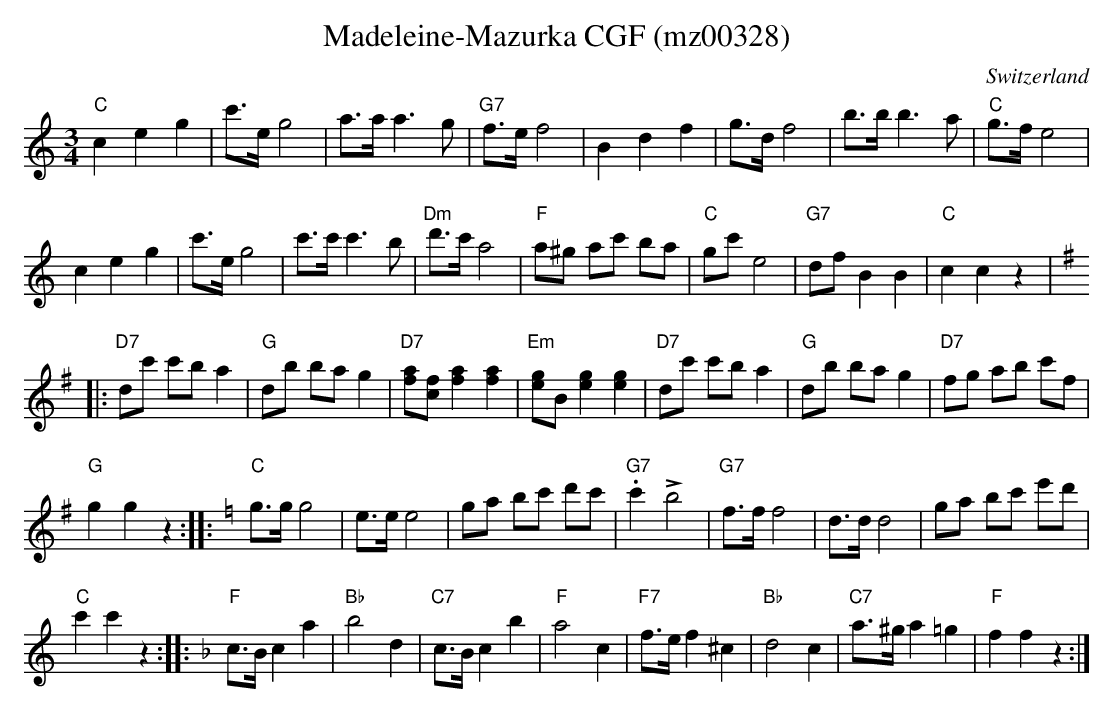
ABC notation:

X:1
T:Madeleine-Mazurka CGF (mz00328)
M:3/4
L:1/8
O:Switzerland
K:C major
"C"c2e2g2 | c'>eg4 | a>aa3g | "G7"f>ef4 | B2d2f2 | g>df4 | b>bb3a | "C"g>fe4 |
c2e2g2 | c'>eg4 | c'>c'c'3b | "Dm"d'>c'a4 | "F"a^g ac' ba | "C"gc'e4 | "G7"dfB2B2 | "C"c2c2z2 |: [K:G]
"D7"dc' c'ba2 | "G"db bag2 | "D7"[fa][cf] [fa]2 [fa]2 | "Em"[eg]B [eg]2 [eg]2 | "D7"dc' c'ba2 | "G"db bag2 | \
"D7"fg ab c'f |
 "G"g2g2z2 :: [K:C] "C"g>gg4 | e>ee4 | ga bc' d'c' | "G7".c'2 !>!b4 | \
"G7"f>f f4 | d>dd4 | ga bc' e'd' |
 "C"c'2c'2z2 :: [K:F] "F"c>B c2a2 | "Bb"b4d2 | \
"C7"c>Bc2b2 | "F"a4c2 | "F7"f>ef2^c2 | "Bb"d4c2 | "C7"a>^g a2 =g2 | "F"f2f2z2 :|
